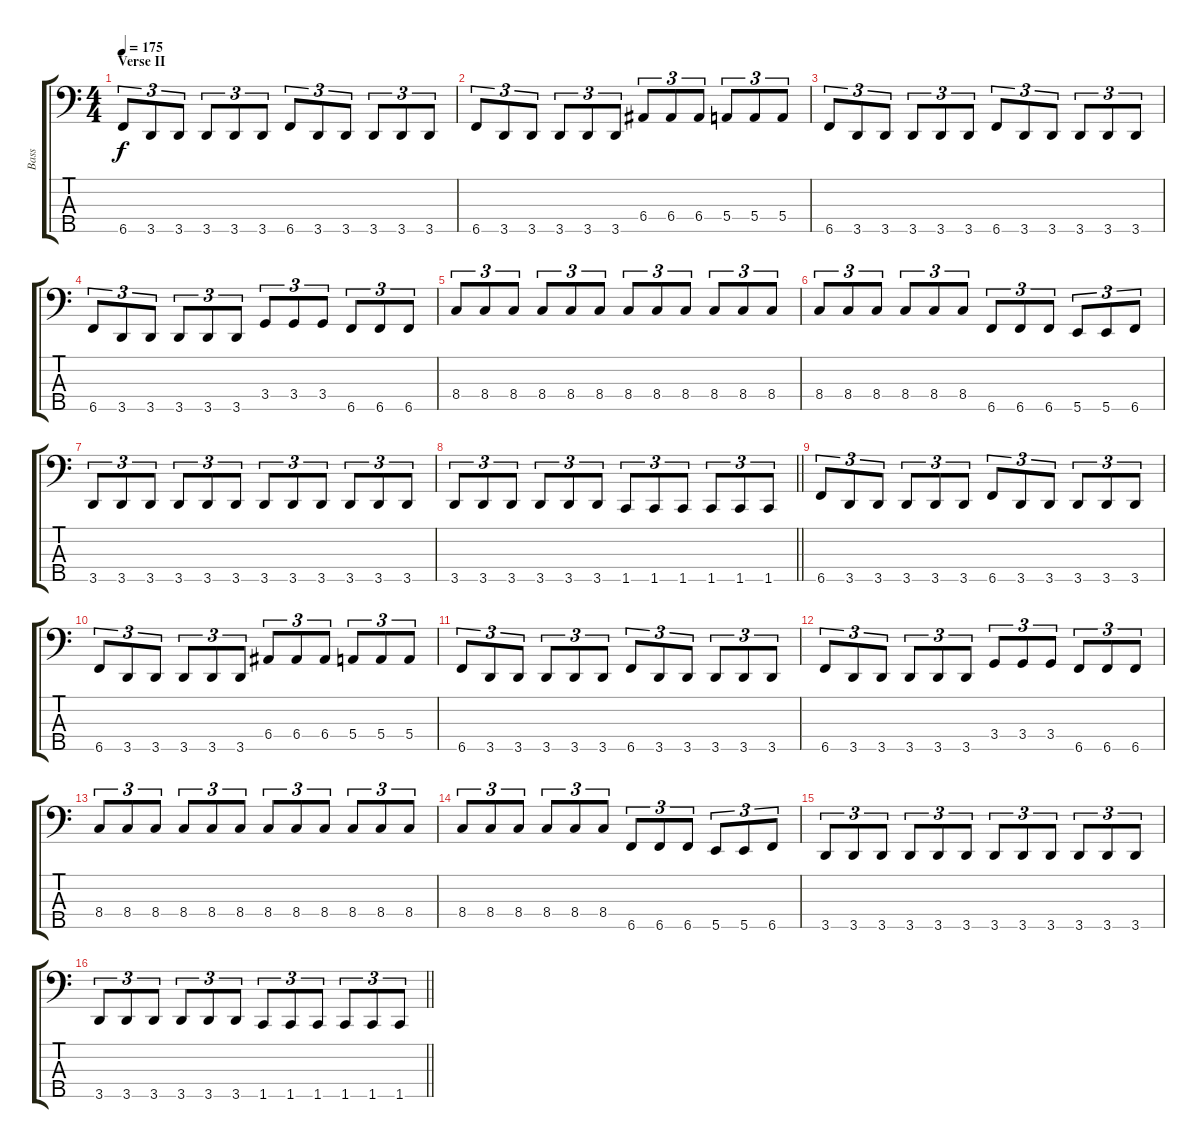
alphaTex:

\track ("Bass" "Bass") {instrument electricbassfinger}
\staff {score tabs}
\tuning (G2 D2 A1 E1 B0) {hide}
\ts (4 4)
\section ("" "Verse II")
\tempo 175
\clef f4
\ks c
6.5.8{tu (3 2) dy f} 3.5.8{tu (3 2)} 3.5.8{tu (3 2)} 3.5.8{tu (3 2)} 3.5.8{tu (3 2)} 3.5.8{tu (3 2)} 6.5.8{tu (3 2)} 3.5.8{tu (3 2)} 3.5.8{tu (3 2)} 3.5.8{tu (3 2)} 3.5.8{tu (3 2)} 3.5.8{tu (3 2)} |
6.5.8{tu (3 2)} 3.5.8{tu (3 2)} 3.5.8{tu (3 2)} 3.5.8{tu (3 2)} 3.5.8{tu (3 2)} 3.5.8{tu (3 2)} 6.4.8{tu (3 2)} 6.4.8{tu (3 2)} 6.4.8{tu (3 2)} 5.4.8{tu (3 2)} 5.4.8{tu (3 2)} 5.4.8{tu (3 2)} |
6.5.8{tu (3 2)} 3.5.8{tu (3 2)} 3.5.8{tu (3 2)} 3.5.8{tu (3 2)} 3.5.8{tu (3 2)} 3.5.8{tu (3 2)} 6.5.8{tu (3 2)} 3.5.8{tu (3 2)} 3.5.8{tu (3 2)} 3.5.8{tu (3 2)} 3.5.8{tu (3 2)} 3.5.8{tu (3 2)} |
6.5.8{tu (3 2)} 3.5.8{tu (3 2)} 3.5.8{tu (3 2)} 3.5.8{tu (3 2)} 3.5.8{tu (3 2)} 3.5.8{tu (3 2)} 3.4.8{tu (3 2)} 3.4.8{tu (3 2)} 3.4.8{tu (3 2)} 6.5.8{tu (3 2)} 6.5.8{tu (3 2)} 6.5.8{tu (3 2)} |
8.4.8{tu (3 2)} 8.4.8{tu (3 2)} 8.4.8{tu (3 2)} 8.4.8{tu (3 2)} 8.4.8{tu (3 2)} 8.4.8{tu (3 2)} 8.4.8{tu (3 2)} 8.4.8{tu (3 2)} 8.4.8{tu (3 2)} 8.4.8{tu (3 2)} 8.4.8{tu (3 2)} 8.4.8{tu (3 2)} |
8.4.8{tu (3 2)} 8.4.8{tu (3 2)} 8.4.8{tu (3 2)} 8.4.8{tu (3 2)} 8.4.8{tu (3 2)} 8.4.8{tu (3 2)} 6.5.8{tu (3 2)} 6.5.8{tu (3 2)} 6.5.8{tu (3 2)} 5.5.8{tu (3 2)} 5.5.8{tu (3 2)} 6.5.8{tu (3 2)} |
3.5.8{tu (3 2)} 3.5.8{tu (3 2)} 3.5.8{tu (3 2)} 3.5.8{tu (3 2)} 3.5.8{tu (3 2)} 3.5.8{tu (3 2)} 3.5.8{tu (3 2)} 3.5.8{tu (3 2)} 3.5.8{tu (3 2)} 3.5.8{tu (3 2)} 3.5.8{tu (3 2)} 3.5.8{tu (3 2)} |
\barLineRight lightlight
3.5.8{tu (3 2)} 3.5.8{tu (3 2)} 3.5.8{tu (3 2)} 3.5.8{tu (3 2)} 3.5.8{tu (3 2)} 3.5.8{tu (3 2)} 1.5.8{tu (3 2)} 1.5.8{tu (3 2)} 1.5.8{tu (3 2)} 1.5.8{tu (3 2)} 1.5.8{tu (3 2)} 1.5.8{tu (3 2)} |
\section ("" "")
6.5.8{tu (3 2)} 3.5.8{tu (3 2)} 3.5.8{tu (3 2)} 3.5.8{tu (3 2)} 3.5.8{tu (3 2)} 3.5.8{tu (3 2)} 6.5.8{tu (3 2)} 3.5.8{tu (3 2)} 3.5.8{tu (3 2)} 3.5.8{tu (3 2)} 3.5.8{tu (3 2)} 3.5.8{tu (3 2)} |
6.5.8{tu (3 2)} 3.5.8{tu (3 2)} 3.5.8{tu (3 2)} 3.5.8{tu (3 2)} 3.5.8{tu (3 2)} 3.5.8{tu (3 2)} 6.4.8{tu (3 2)} 6.4.8{tu (3 2)} 6.4.8{tu (3 2)} 5.4.8{tu (3 2)} 5.4.8{tu (3 2)} 5.4.8{tu (3 2)} |
6.5.8{tu (3 2)} 3.5.8{tu (3 2)} 3.5.8{tu (3 2)} 3.5.8{tu (3 2)} 3.5.8{tu (3 2)} 3.5.8{tu (3 2)} 6.5.8{tu (3 2)} 3.5.8{tu (3 2)} 3.5.8{tu (3 2)} 3.5.8{tu (3 2)} 3.5.8{tu (3 2)} 3.5.8{tu (3 2)} |
6.5.8{tu (3 2)} 3.5.8{tu (3 2)} 3.5.8{tu (3 2)} 3.5.8{tu (3 2)} 3.5.8{tu (3 2)} 3.5.8{tu (3 2)} 3.4.8{tu (3 2)} 3.4.8{tu (3 2)} 3.4.8{tu (3 2)} 6.5.8{tu (3 2)} 6.5.8{tu (3 2)} 6.5.8{tu (3 2)} |
8.4.8{tu (3 2)} 8.4.8{tu (3 2)} 8.4.8{tu (3 2)} 8.4.8{tu (3 2)} 8.4.8{tu (3 2)} 8.4.8{tu (3 2)} 8.4.8{tu (3 2)} 8.4.8{tu (3 2)} 8.4.8{tu (3 2)} 8.4.8{tu (3 2)} 8.4.8{tu (3 2)} 8.4.8{tu (3 2)} |
8.4.8{tu (3 2)} 8.4.8{tu (3 2)} 8.4.8{tu (3 2)} 8.4.8{tu (3 2)} 8.4.8{tu (3 2)} 8.4.8{tu (3 2)} 6.5.8{tu (3 2)} 6.5.8{tu (3 2)} 6.5.8{tu (3 2)} 5.5.8{tu (3 2)} 5.5.8{tu (3 2)} 6.5.8{tu (3 2)} |
3.5.8{tu (3 2)} 3.5.8{tu (3 2)} 3.5.8{tu (3 2)} 3.5.8{tu (3 2)} 3.5.8{tu (3 2)} 3.5.8{tu (3 2)} 3.5.8{tu (3 2)} 3.5.8{tu (3 2)} 3.5.8{tu (3 2)} 3.5.8{tu (3 2)} 3.5.8{tu (3 2)} 3.5.8{tu (3 2)} |
\barLineRight lightlight
3.5.8{tu (3 2)} 3.5.8{tu (3 2)} 3.5.8{tu (3 2)} 3.5.8{tu (3 2)} 3.5.8{tu (3 2)} 3.5.8{tu (3 2)} 1.5.8{tu (3 2)} 1.5.8{tu (3 2)} 1.5.8{tu (3 2)} 1.5.8{tu (3 2)} 1.5.8{tu (3 2)} 1.5.8{tu (3 2)}
